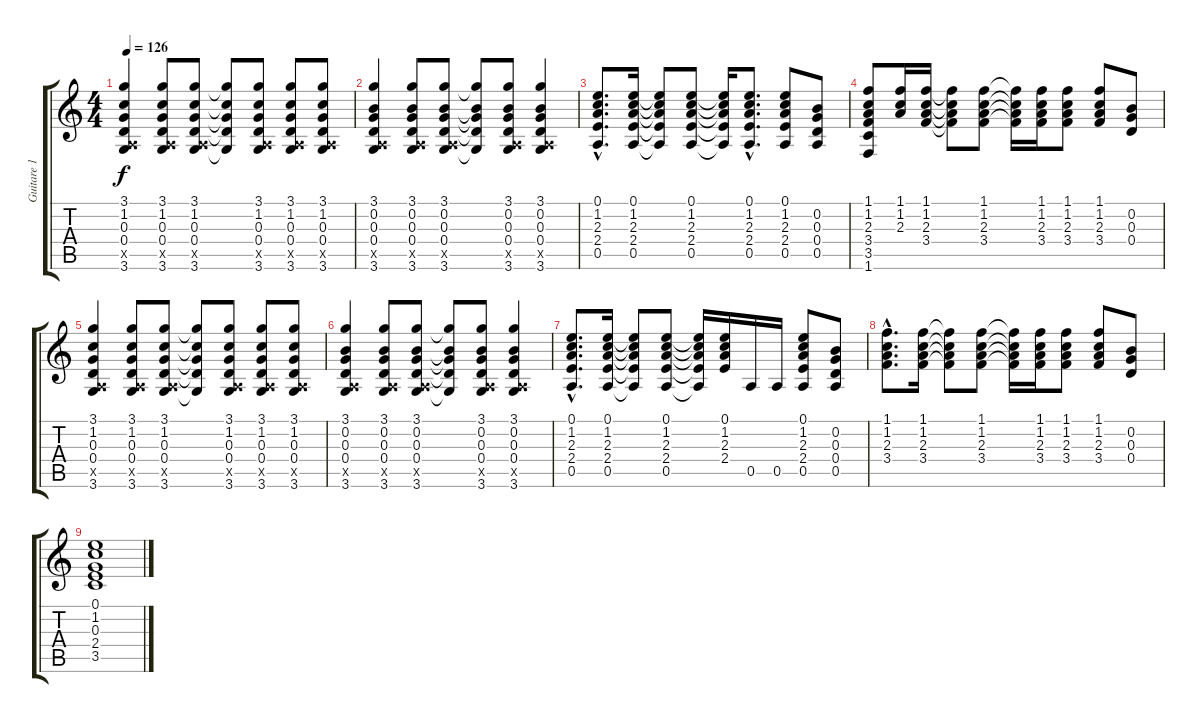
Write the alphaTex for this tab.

\track ("Guitare 1" "Guitare 1") {instrument acousticguitarsteel}
\staff {score tabs}
\tuning (E4 B3 G3 D3 A2 E2) {hide}
\ts (4 4)
\tempo 126
\clef g2
\ks c
(3.1 1.2 0.3 0.4 0.5{x} 3.6).4{dy f} (3.1 1.2 0.3 0.4 0.5{x} 3.6).8 (3.1 1.2 0.3 0.4 0.5{x} 3.6).8 (3.1{t} 1.2{t} 0.3{t} 0.4{t} 3.6{t}).8 (3.1 1.2 0.3 0.4 0.5{x} 3.6).8 (3.1 1.2 0.3 0.4 0.5{x} 3.6).8 (3.1 1.2 0.3 0.4 0.5{x} 3.6).8 |
(3.1 0.2 0.3 0.4 0.5{x} 3.6).4 (3.1 0.2 0.3 0.4 0.5{x} 3.6).8 (3.1 0.2 0.3 0.4 0.5{x} 3.6).8 (3.1{t} 0.2{t} 0.3{t} 0.4{t} 3.6{t}).8 (3.1 0.2 0.3 0.4 0.5{x} 3.6).8 (3.1 0.2 0.3 0.4 0.5{x} 3.6).4 |
(0.1{hac} 1.2{hac} 2.3{hac} 2.4{hac} 0.5{hac}).8{d} (0.1 1.2 2.3 2.4 0.5).16 (0.1{t} 1.2{t} 2.3{t} 2.4{t} 0.5{t}).8 (0.1 1.2 2.3 2.4 0.5).8 (0.1{t} 1.2{t} 2.3{t} 2.4{t} 0.5{t}).16 (0.1{hac} 1.2{hac} 2.3{hac} 2.4{hac} 0.5{hac}).8{d} (0.1 1.2 2.3 2.4 0.5).8 (0.2 0.3 0.4 0.5).8 |
(1.1 1.2 2.3 3.4 3.5 1.6).8 (1.1 1.2 2.3).16 (1.1 1.2 2.3 3.4).16 (1.1{t} 1.2{t} 2.3{t} 3.4{t}).8 (1.1 1.2 2.3 3.4).8 (1.1{t} 1.2{t} 2.3{t} 3.4{t}).16 (1.1 1.2 2.3 3.4).16 (1.1 1.2 2.3 3.4).8 (1.1 1.2 2.3 3.4).8 (0.2 0.3 0.4).8 |
(3.1 1.2 0.3 0.4 0.5{x} 3.6).4 (3.1 1.2 0.3 0.4 0.5{x} 3.6).8 (3.1 1.2 0.3 0.4 0.5{x} 3.6).8 (3.1{t} 1.2{t} 0.3{t} 0.4{t} 3.6{t}).8 (3.1 1.2 0.3 0.4 0.5{x} 3.6).8 (3.1 1.2 0.3 0.4 0.5{x} 3.6).8 (3.1 1.2 0.3 0.4 0.5{x} 3.6).8 |
(3.1 0.2 0.3 0.4 0.5{x} 3.6).4 (3.1 0.2 0.3 0.4 0.5{x} 3.6).8 (3.1 0.2 0.3 0.4 0.5{x} 3.6).8 (3.1{t} 0.2{t} 0.3{t} 0.4{t} 3.6{t}).8 (3.1 0.2 0.3 0.4 0.5{x} 3.6).8 (3.1 0.2 0.3 0.4 0.5{x} 3.6).4 |
(0.1{hac} 1.2{hac} 2.3{hac} 2.4{hac} 0.5{hac}).8{d} (0.1 1.2 2.3 2.4 0.5).16 (0.1{t} 1.2{t} 2.3{t} 2.4{t} 0.5{t}).8 (0.1 1.2 2.3 2.4 0.5).8 (0.1{t} 1.2{t} 2.3{t} 2.4{t} 0.5{t}).16 (0.1 1.2 2.3 2.4).16 0.5.16 0.5.16 (0.1 1.2 2.3 2.4 0.5).8 (0.2 0.3 0.4 0.5).8 |
(1.1{hac} 1.2{hac} 2.3{hac} 3.4{hac}).8{d} (1.1 1.2 2.3 3.4).16 (1.1{t} 1.2{t} 2.3{t} 3.4{t}).8 (1.1 1.2 2.3 3.4).8 (1.1{t} 1.2{t} 2.3{t} 3.4{t}).16 (1.1 1.2 2.3 3.4).16 (1.1 1.2 2.3 3.4).8 (1.1 1.2 2.3 3.4).8 (0.2 0.3 0.4).8 |
(0.1 1.2 0.3 2.4 3.5).1
